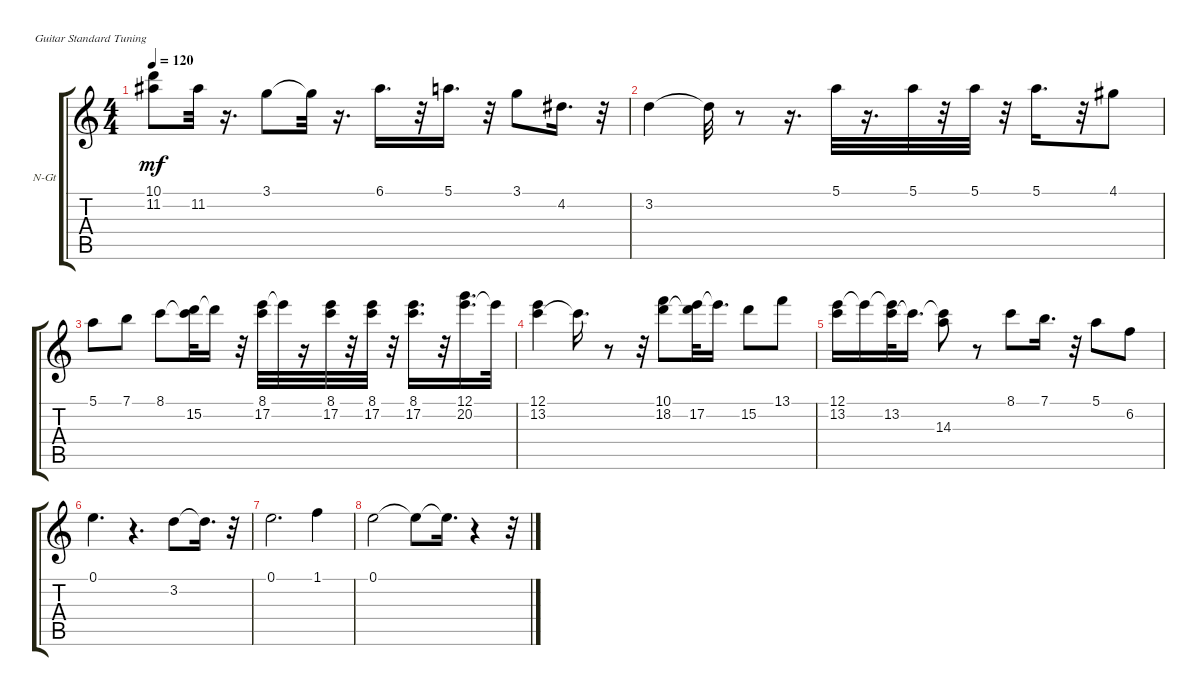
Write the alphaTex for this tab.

\bracketExtendMode groupsimilarinstruments
\firstSystemTrackNameOrientation horizontal
\otherSystemsTrackNameOrientation horizontal
\track ("Гитара 2" "N-Gt") {instrument acousticguitarnylon}
\staff {score tabs}
\tuning (E4 B3 G3 D3 A2 E2)
\ts (4 4)
\tempo 120
\clef g2
\ks c
(10.1 11.2).8{dy mf} 11.2.32 r.16{d} 3.1.8 3.1{t}.32 r.16{d} 6.1.16{d} r.32 5.1.16{d} r.32 3.1.8 4.2.16{d} r.32 |
3.2.4 3.2{t}.32 r.8 r.16{d} 5.1.32 r.16{d} 5.1.32 r.32 5.1.32 r.32 5.1.16{d} r.32 4.1.8 |
5.1.8 7.1.8 8.1.8 (8.1{t} 15.2).32 15.2{t}.16 r.32 (8.1 17.2).32 17.2{t}.32 r.16 (8.1 17.2).32 r.32 (8.1 17.2).32 r.32 (8.1 17.2).16{d} r.32 (12.1 20.2).16{d} 12.1{t}.32 |
(13.2 12.1).4 13.2{t}.16{d} r.8 r.32 (10.1 18.2).8 (10.1{t} 17.2).32 17.2{t}.16{d} 15.2.8 13.1.8 |
(13.2 12.1).16 12.1{t}.16 (12.1{t} 13.2).32 13.2{t}.16{d} (13.2{t} 14.3).8 r.8 8.1.8 7.1.16{d} r.32 5.1.8 6.2.8 |
0.1.4{d} r.4{d} 3.2.8 3.2{t}.16{d} r.32 |
0.1.2{d} 1.1.4 |
0.1.2 0.1{t}.8 0.1{t}.16{d} r.4 r.32
